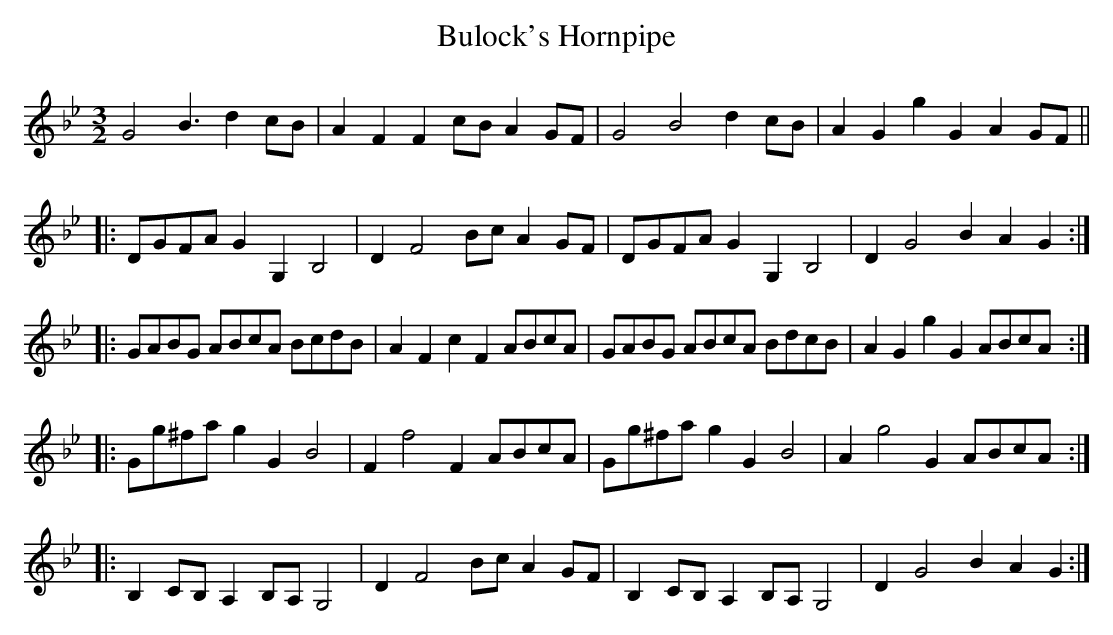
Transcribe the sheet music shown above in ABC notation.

X:1
T:Bulock's Hornpipe
M:3/2
L:1/8
K:Gm
G4B3 d2 cB|A2F2F2 cB A2 GF|G4 B4 d2 cB|A2G2g2 G2 A2 GF||
|:DGFA G2 G,2 B,4|D2 F4 Bc A2 GF|DGFA G2 G,2 B,4|D2 G4 B2 A2G2:|
|:GABG ABcA BcdB|A2F2 c2 F2 ABcA|GABG ABcA BdcB|A2G2 g2G2 ABcA:|
|:Gg^fa g2G2 B4|F2 f4 F2 ABcA|Gg^fa g2G2 B4|A2 g4 G2 ABcA:|
|:B,2 CB, A,2 B,A, G,4|D2 F4 Bc A2 GF|B,2 CB, A,2 B,A, G,4|D2 G4 B2 A2G2:|
